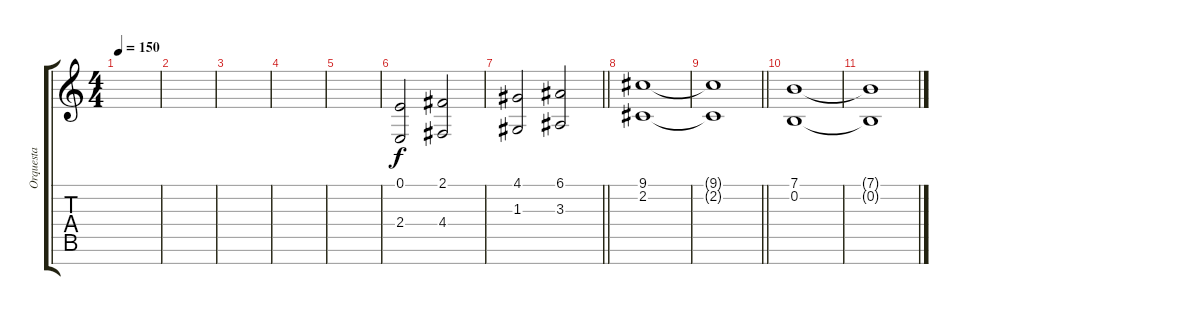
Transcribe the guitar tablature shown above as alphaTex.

\track ("Orquesta" "Orquesta") {instrument stringensemble1}
\staff {score tabs}
\tuning (E4 B3 G3 D3 A2 E2 B1) {hide}
\ts (4 4)
\tempo 150
\clef g2
\ks c
|
|
|
|
|
(0.1 2.4).2 (2.1 4.4).2 |
\barLineRight lightlight
(4.1 1.3).2 (6.1 3.3).2 |
(9.1 2.2).1 |
\barLineRight lightlight
(9.1{t} 2.2{t}).1 |
(7.1 0.2).1{volume 0} |
(7.1{t} 0.2{t}).1
